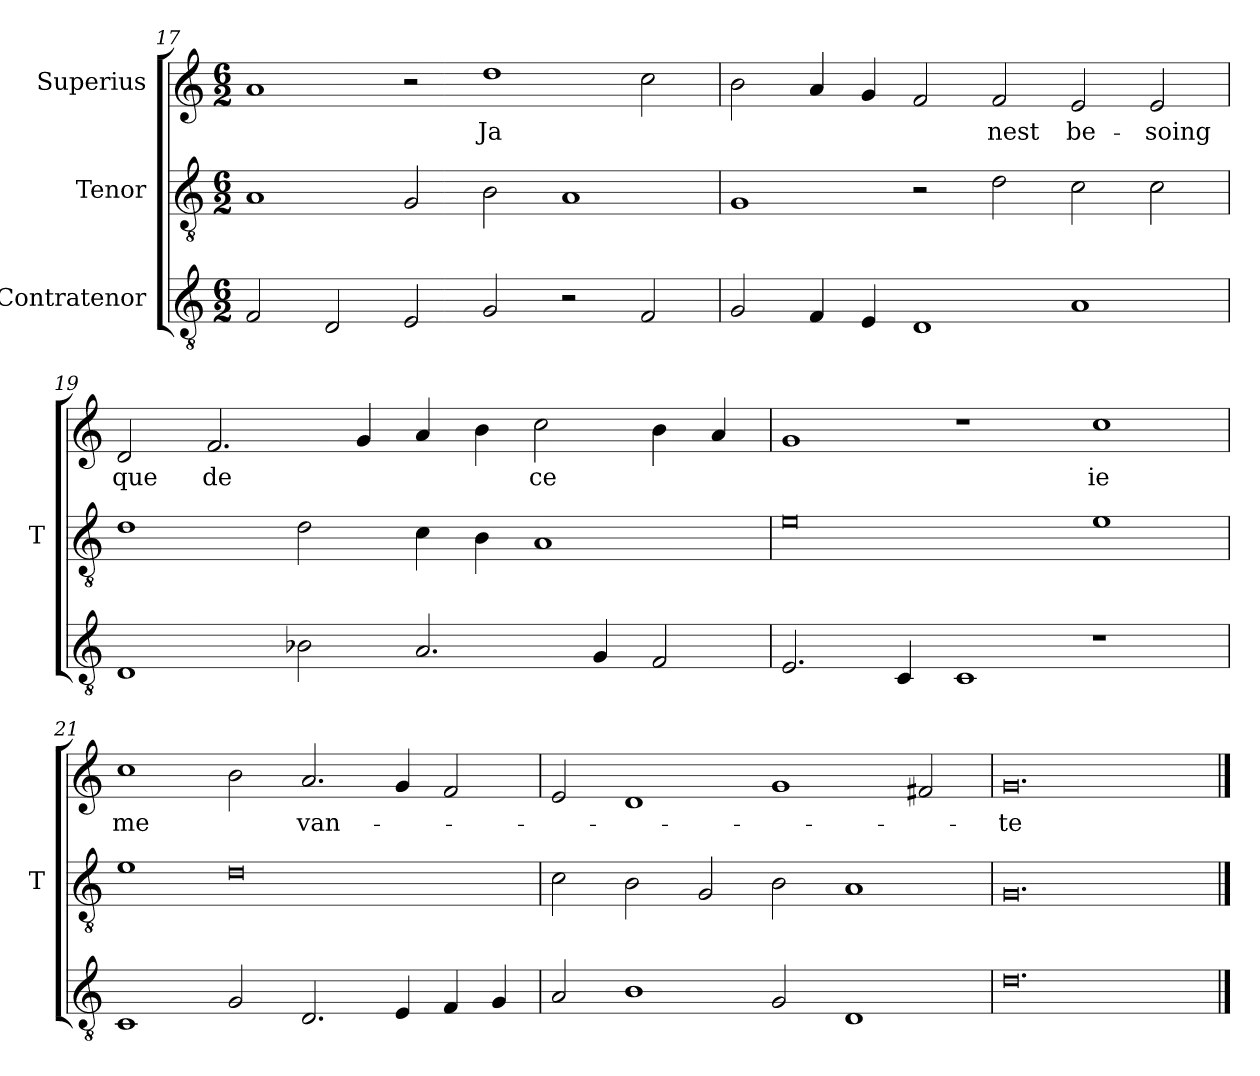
**kern	**kern	**kern	**text
*part3	*part2	*part1	*part1
*staff3	*staff2	*staff1	*staff1
*I"Contratenor	*I"Tenor	*I"Superius	*
*	*I'T	*	*
*clefGv2	*clefGv2	*clefG2	*
*M6/2	*M6/2	*M6/2	*
=17	=17	=17	=17
2F	1A	1a	.
2D	.	.	.
2E	2G	2r	.
2G	2B	1dd	-Ja
2r	1A	.	.
2F	.	2cc	.
=18	=18	=18	=18
2G	1G	2b	.
4F	.	4a	.
4E	.	4g	.
1D	2r	2f	.
.	2d	2f	-nest
1A	2c	2e	be-
.	2c	2e	-soing
=19	=19	=19	=19
1D	1d	2d	-que
.	.	2.f	-de
2B-X	2d	.	.
.	.	4g	.
2.A	4c	4a	.
.	4B	4b	.
.	1A	2cc	-ce
4G	.	.	.
2F	.	4b	.
.	.	4a	.
=20	=20	=20	=20
2.E	0e	1g	.
4C	.	.	.
1C	.	1r	.
1r	1e	1cc	-ie
=21	=21	=21	=21
1C	1e	1cc	-me
2G	0d	2b	.
2.D	.	2.a	van-
4E	.	4g	.
4F	.	2f	.
4G	.	.	.
=22	=22	=22	=22
2A	2c	2e	.
1B	2B	1d	.
.	2G	.	.
2G	2B	1g	.
1D	1A	.	.
.	.	2f#X	.
=23	=23	=23	=23
0.d	0.G	0.g	-te
==	==	==	==
*-	*-	*-	*-
